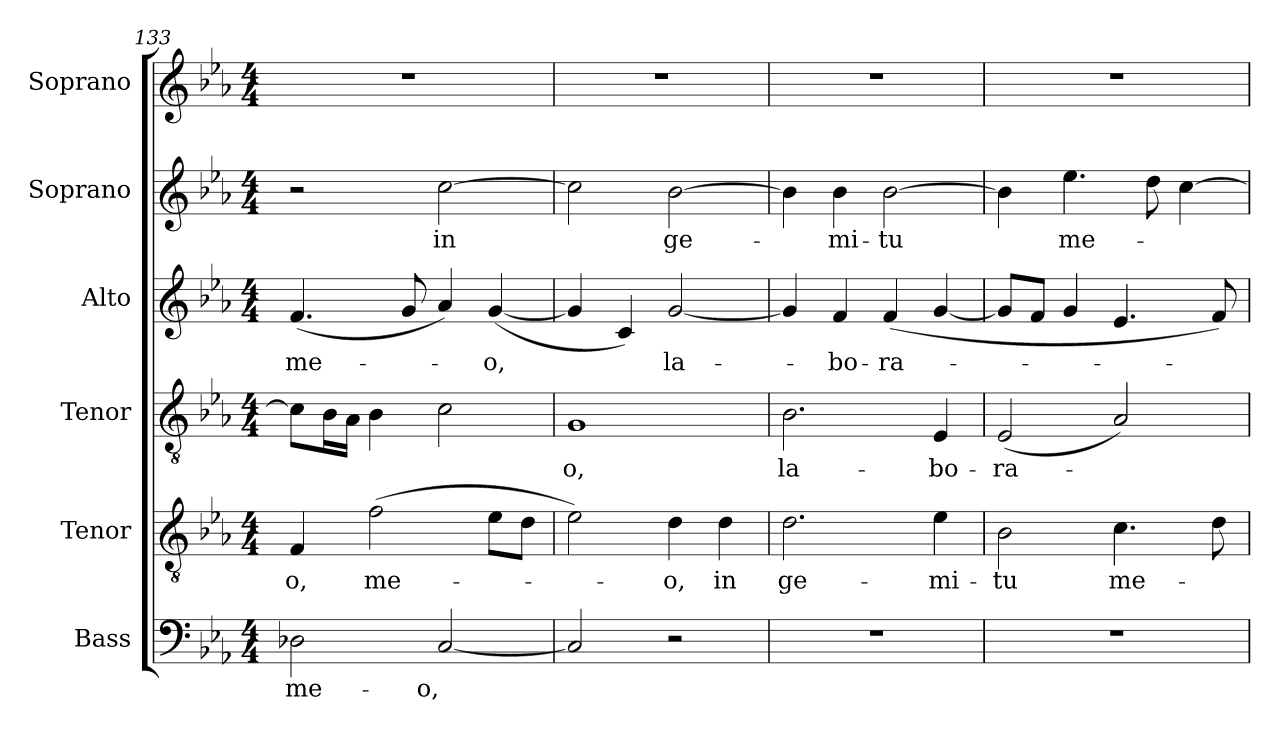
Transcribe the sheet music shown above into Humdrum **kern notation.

**kern	**text	**kern	**text	**kern	**text	**kern	**text	**kern	**text	**kern
*part6	*part6	*part5	*part5	*part4	*part4	*part3	*part3	*part2	*part2	*part1
*staff6	*staff6	*staff5	*staff5	*staff4	*staff4	*staff3	*staff3	*staff2	*staff2	*staff1
*I"Bass	*	*I"Tenor	*	*I"Tenor	*	*I"Alto	*	*I"Soprano	*	*I"Soprano
*I'B	*	*I'T	*	*I'T	*	*I'A	*	*I'S	*	*I'S
*clefF4	*	*clefGv2	*	*clefGv2	*	*clefG2	*	*clefG2	*	*clefG2
*	*	*ITrd7c12	*	*ITrd7c12	*	*	*	*	*	*
*k[b-e-a-]	*	*k[b-e-a-]	*	*k[b-e-a-]	*	*k[b-e-a-]	*	*k[b-e-a-]	*	*k[b-e-a-]
*E-:	*	*E-:	*	*E-:	*	*E-:	*	*E-:	*	*E-:
*M4/4	*	*M4/4	*	*M4/4	*	*M4/4	*	*M4/4	*	*M4/4
=133	=133	=133	=133	=133	=133	=133	=133	=133	=133	=133
!	!LO:LY:b:color=#000000	!	!	!	!	!	!	!	!	!
!	!	!	!LO:LY:b:color=#000000	!	!	!	!	!	!	!
!	!	!	!	!	!	!	!LO:LY:b:color=#000000	!	!	!
2D-Xi\	me-	4FFi/	-o,	8Ci\L]	.	(4.fi/	me-	2r	.	1r
.	.	.	.	16BB-i\L	.	.	.	.	.	.
.	.	.	.	16AA-i\JJ	.	.	.	.	.	.
!	!	!	!LO:LY:b:color=#000000	!	!	!	!	!	!	!
.	.	(2Fi\	me-	4BB-i\	.	.	.	.	.	.
.	.	.	.	.	.	8gi/	.	.	.	.
!	!LO:LY:b:color=#000000	!	!	!	!	!	!	!	!	!
!	!	!	!	!	!	!	!	!	!LO:LY:b:color=#000000	!
[2Ci/	-o,	.	.	2Ci\	.	4a-i/)	.	[2cci\	in	.
!	!	!	!	!	!	!	!LO:LY:b:color=#000000	!	!	!
.	.	8E-i\L	.	.	.	([4gi/	-o,	.	.	.
.	.	8Di\J	.	.	.	.	.	.	.	.
=134	=134	=134	=134	=134	=134	=134	=134	=134	=134	=134
!	!	!	!	!	!LO:LY:b:color=#000000	!	!	!	!	!
2Ci/]	.	2E-i\)	.	1GGi	-o,	4gi/]	.	2cci\]	.	1r
.	.	.	.	.	.	4ci/)	.	.	.	.
!	!	!	!LO:LY:b:color=#000000	!	!	!	!	!	!	!
!	!	!	!	!	!	!	!LO:LY:b:color=#000000	!	!	!
!	!	!	!	!	!	!	!	!	!LO:LY:b:color=#000000	!
2r	.	4Di\	-o,	.	.	[2gi/	la-	[2b-i\	ge-	.
!	!	!	!LO:LY:b:color=#000000	!	!	!	!	!	!	!
.	.	4Di\	in	.	.	.	.	.	.	.
=135	=135	=135	=135	=135	=135	=135	=135	=135	=135	=135
!	!	!	!LO:LY:b:color=#000000	!	!	!	!	!	!	!
!	!	!	!	!	!LO:LY:b:color=#000000	!	!	!	!	!
1r	.	2.Di\	ge-	2.BB-i\	la-	4gi/]	.	4b-i\]	.	1r
!	!	!	!	!	!	!	!LO:LY:b:color=#000000	!	!	!
!	!	!	!	!	!	!	!	!	!LO:LY:b:color=#000000	!
.	.	.	.	.	.	4fi/	-bo-	4b-i\	-mi-	.
!	!	!	!	!	!	!	!LO:LY:b:color=#000000	!	!	!
!	!	!	!	!	!	!	!	!	!LO:LY:b:color=#000000	!
.	.	.	.	.	.	(4fi/	-ra-	[2b-i\	-tu	.
!	!	!	!LO:LY:b:color=#000000	!	!	!	!	!	!	!
!	!	!	!	!	!LO:LY:b:color=#000000	!	!	!	!	!
.	.	4E-i\	-mi-	4EE-i/	-bo-	[4gi/	.	.	.	.
=136	=136	=136	=136	=136	=136	=136	=136	=136	=136	=136
!	!	!	!LO:LY:b:color=#000000	!	!	!	!	!	!	!
!	!	!	!	!	!LO:LY:b:color=#000000	!	!	!	!	!
1r	.	2BB-i\	-tu	(2EE-i/	-ra-	8gi/L]	.	4b-i\]	.	1r
.	.	.	.	.	.	8fi/J	.	.	.	.
!	!	!	!	!	!	!	!	!	!LO:LY:b:color=#000000	!
.	.	.	.	.	.	4gi/	.	4.ee-i\	me-	.
!	!	!	!LO:LY:b:color=#000000	!	!	!	!	!	!	!
.	.	4.Ci\	me-	2AA-i/)	.	4.e-i/	.	.	.	.
.	.	.	.	.	.	.	.	8ddi\	.	.
.	.	.	.	.	.	.	.	[4cci\	.	.
.	.	8Di\	.	.	.	8fi/)	.	.	.	.
=	=	=	=	=	=	=	=	=	=	=
*-	*-	*-	*-	*-	*-	*-	*-	*-	*-	*-
